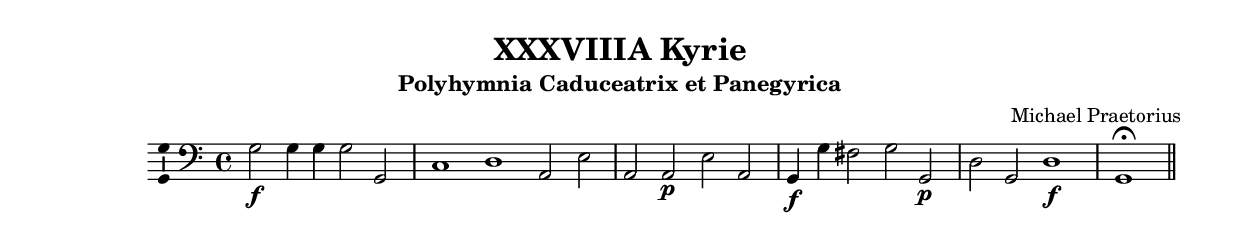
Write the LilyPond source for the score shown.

\include "../../global-settings.ly"

\new Staff = "Continuo" {
  \clef "bass"
  g2\f g4 g g2 g,2 \l c1 d a,2 e2 \l a,2 a,\p e a, \l g,4\f g fis2 g g,\p \l
  d2 g, d1\f \l g,\fermata \ll
}